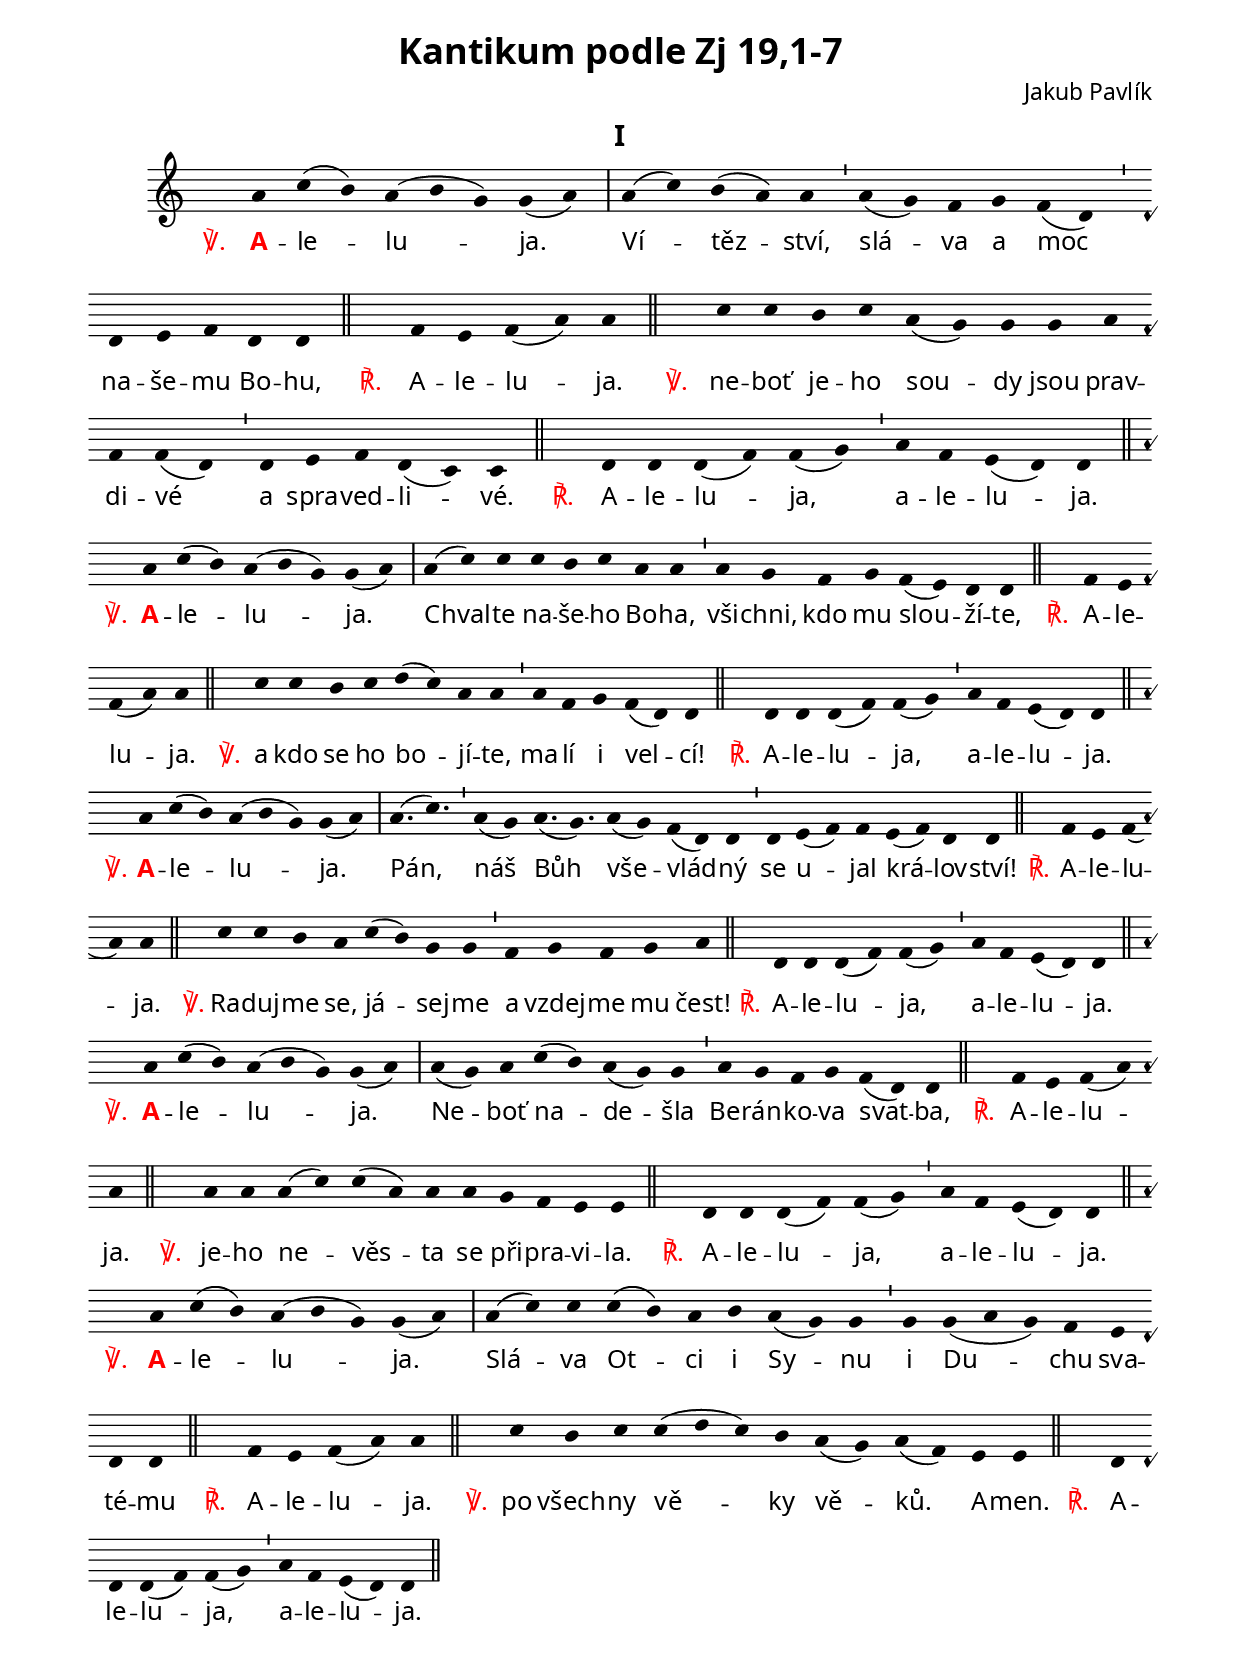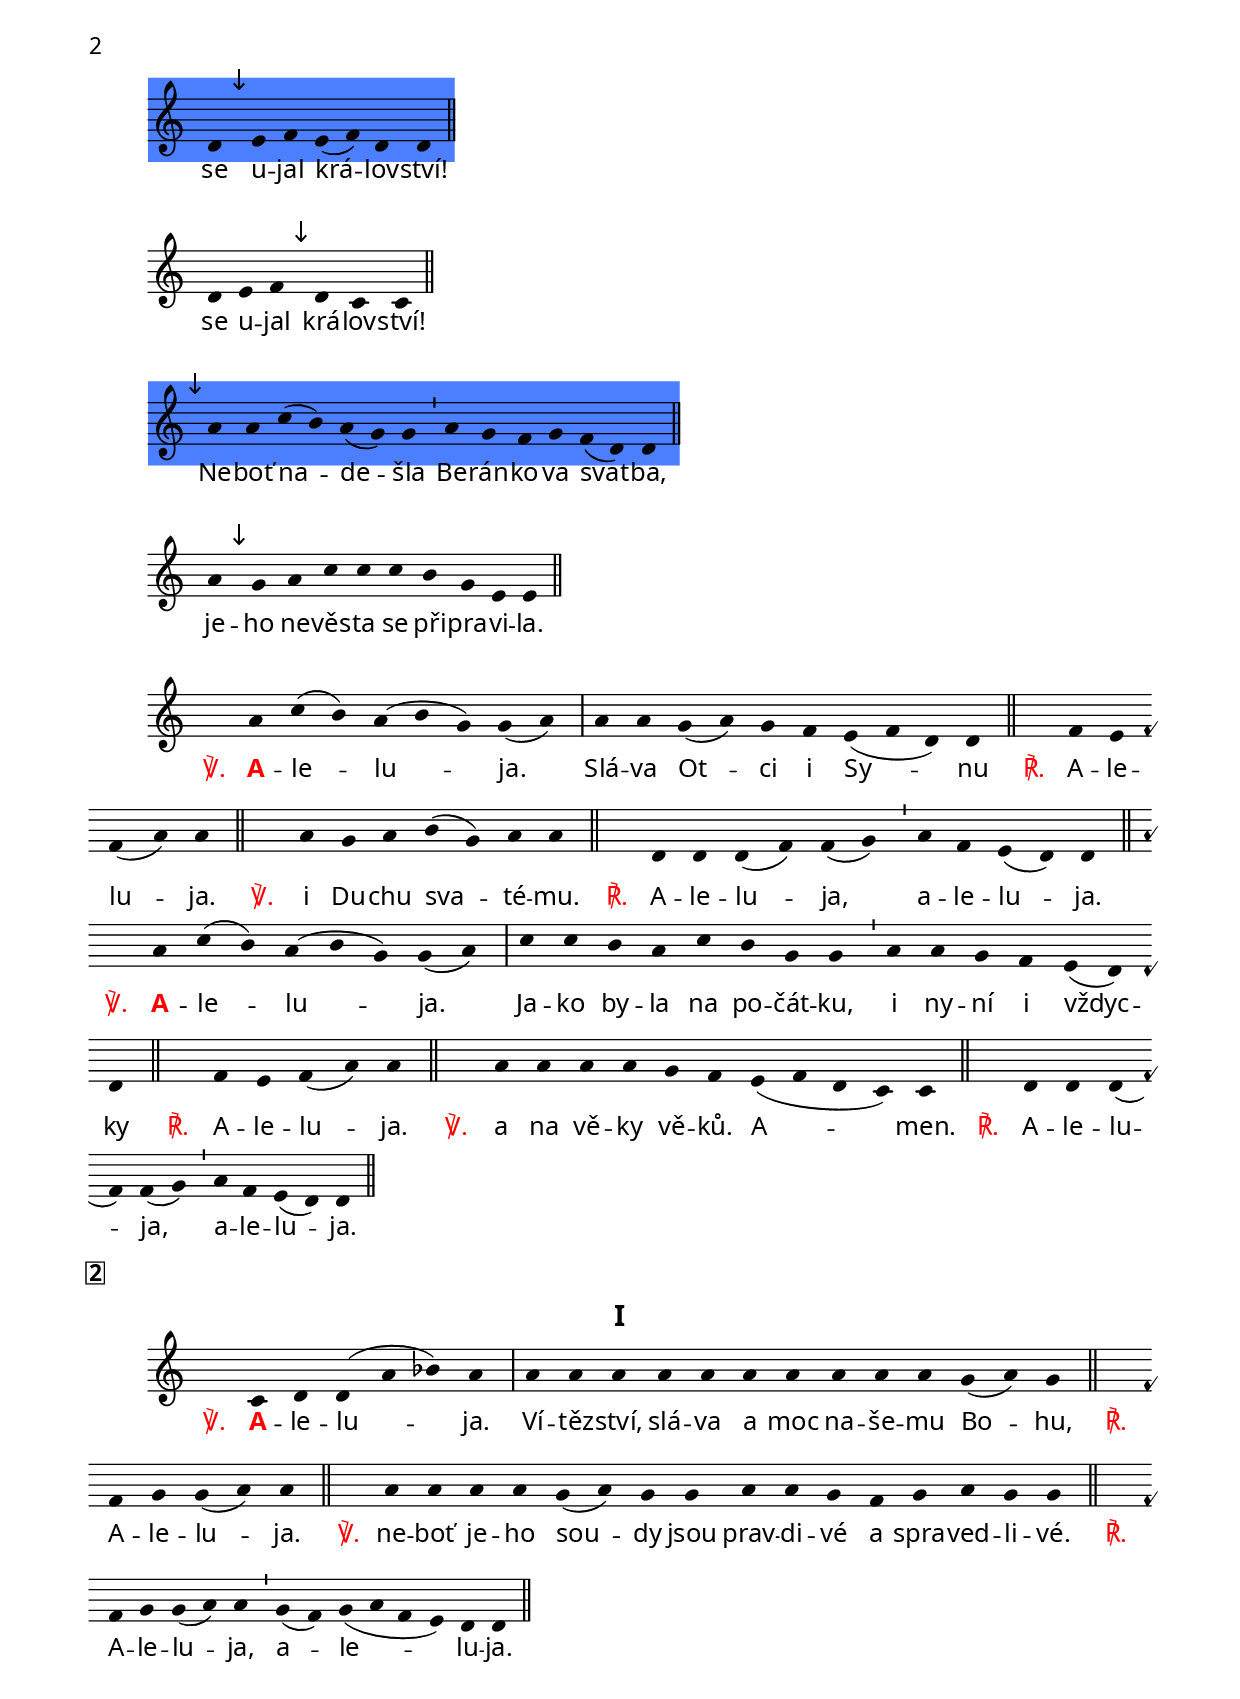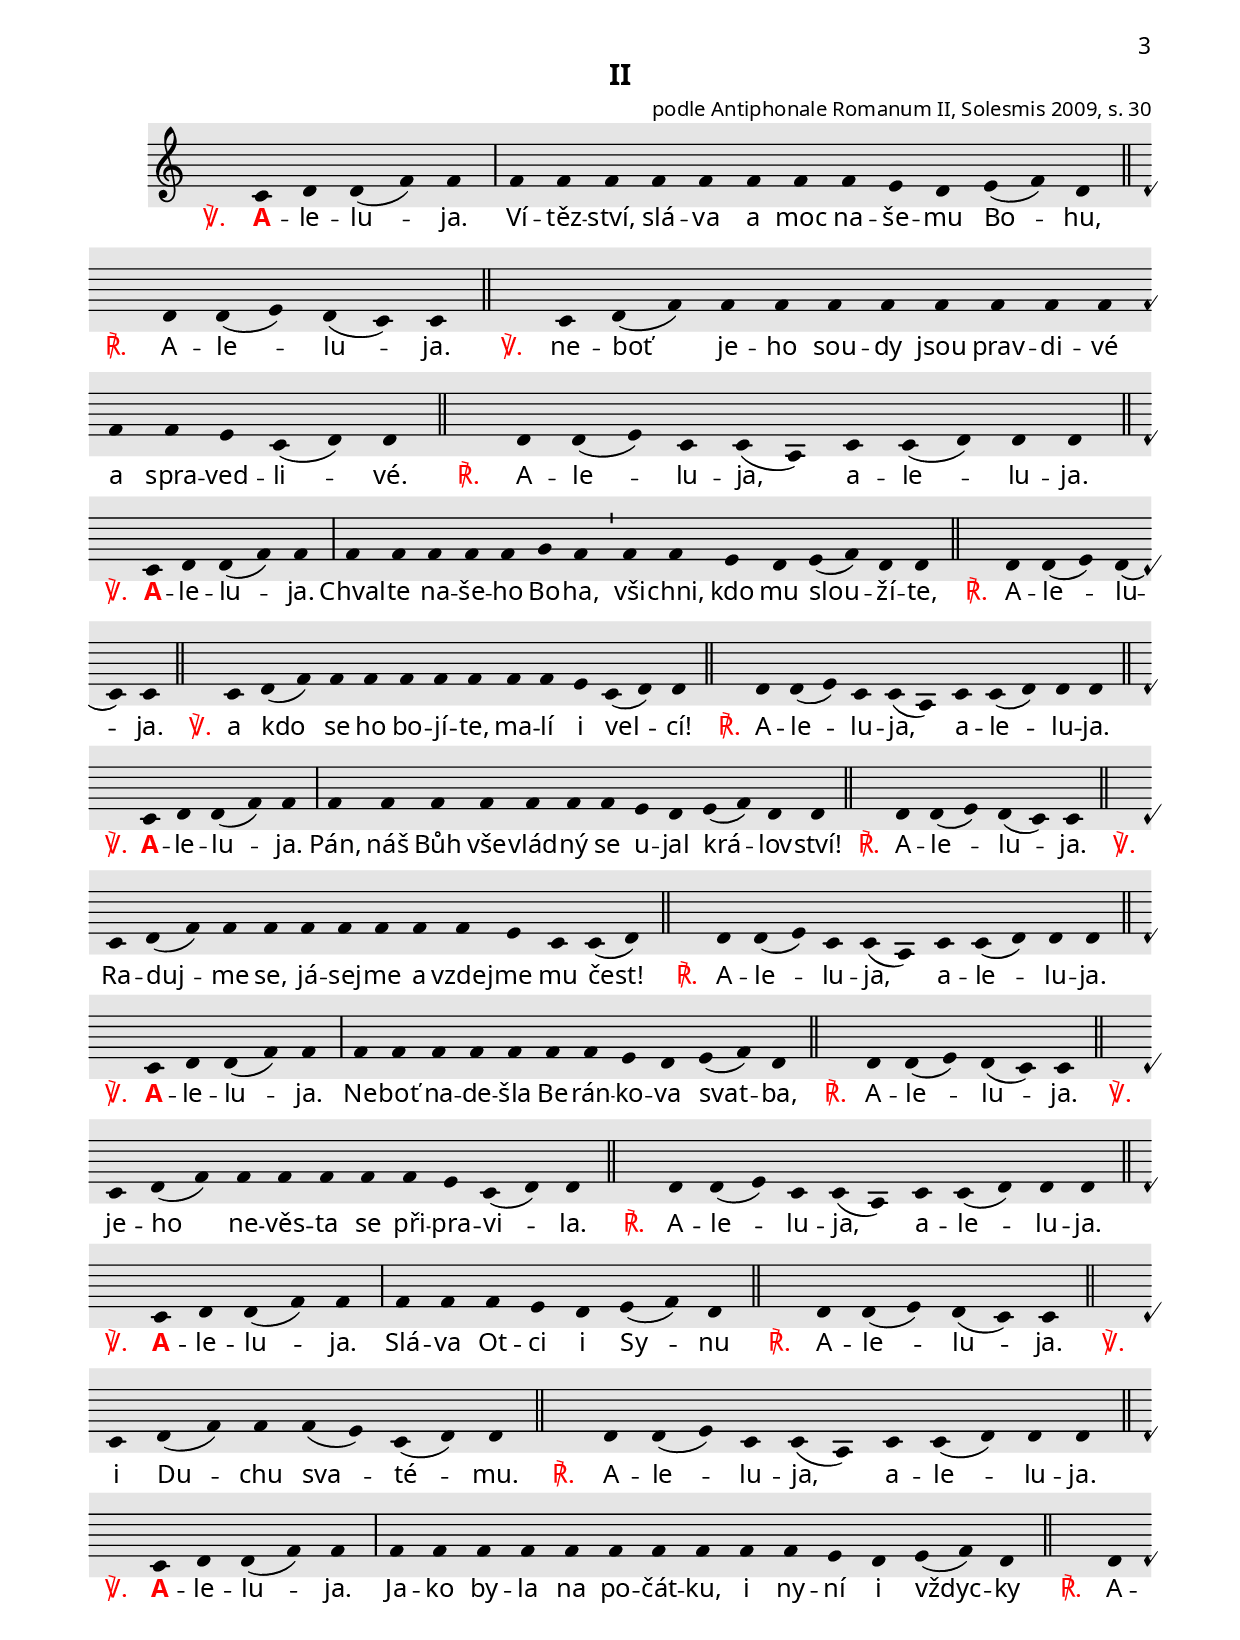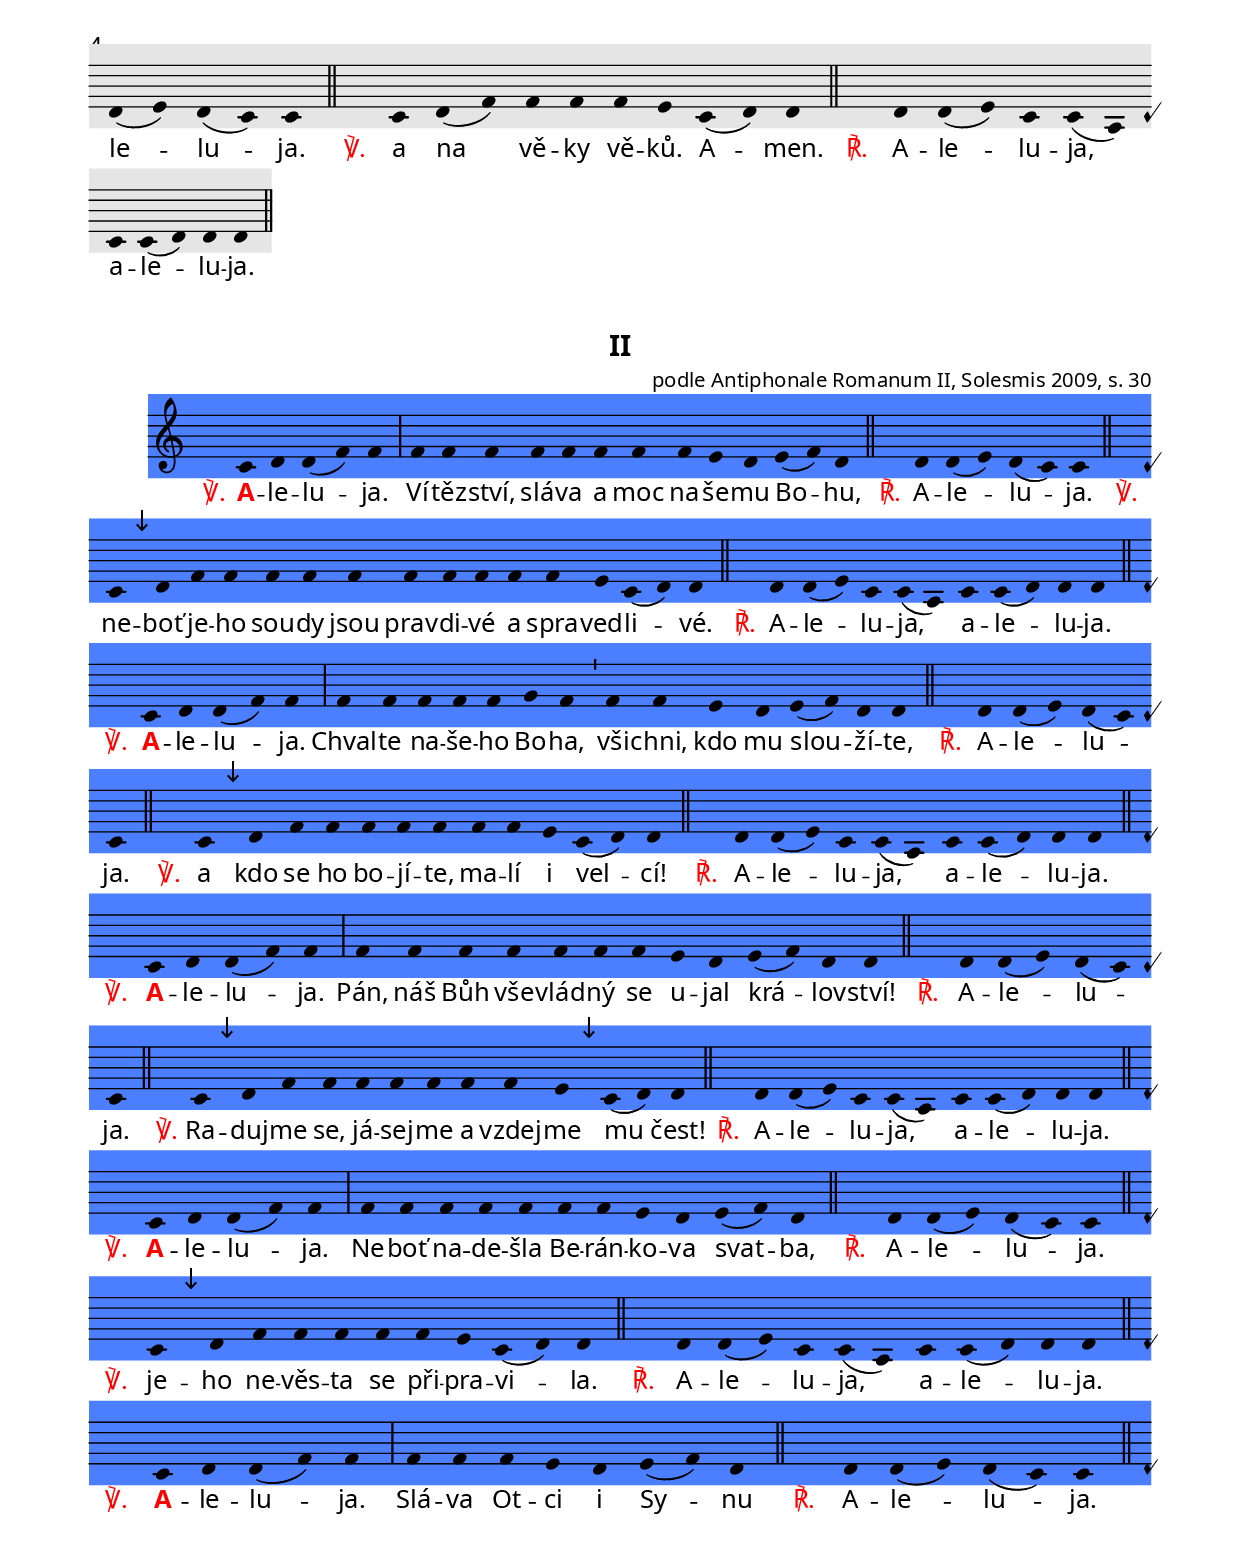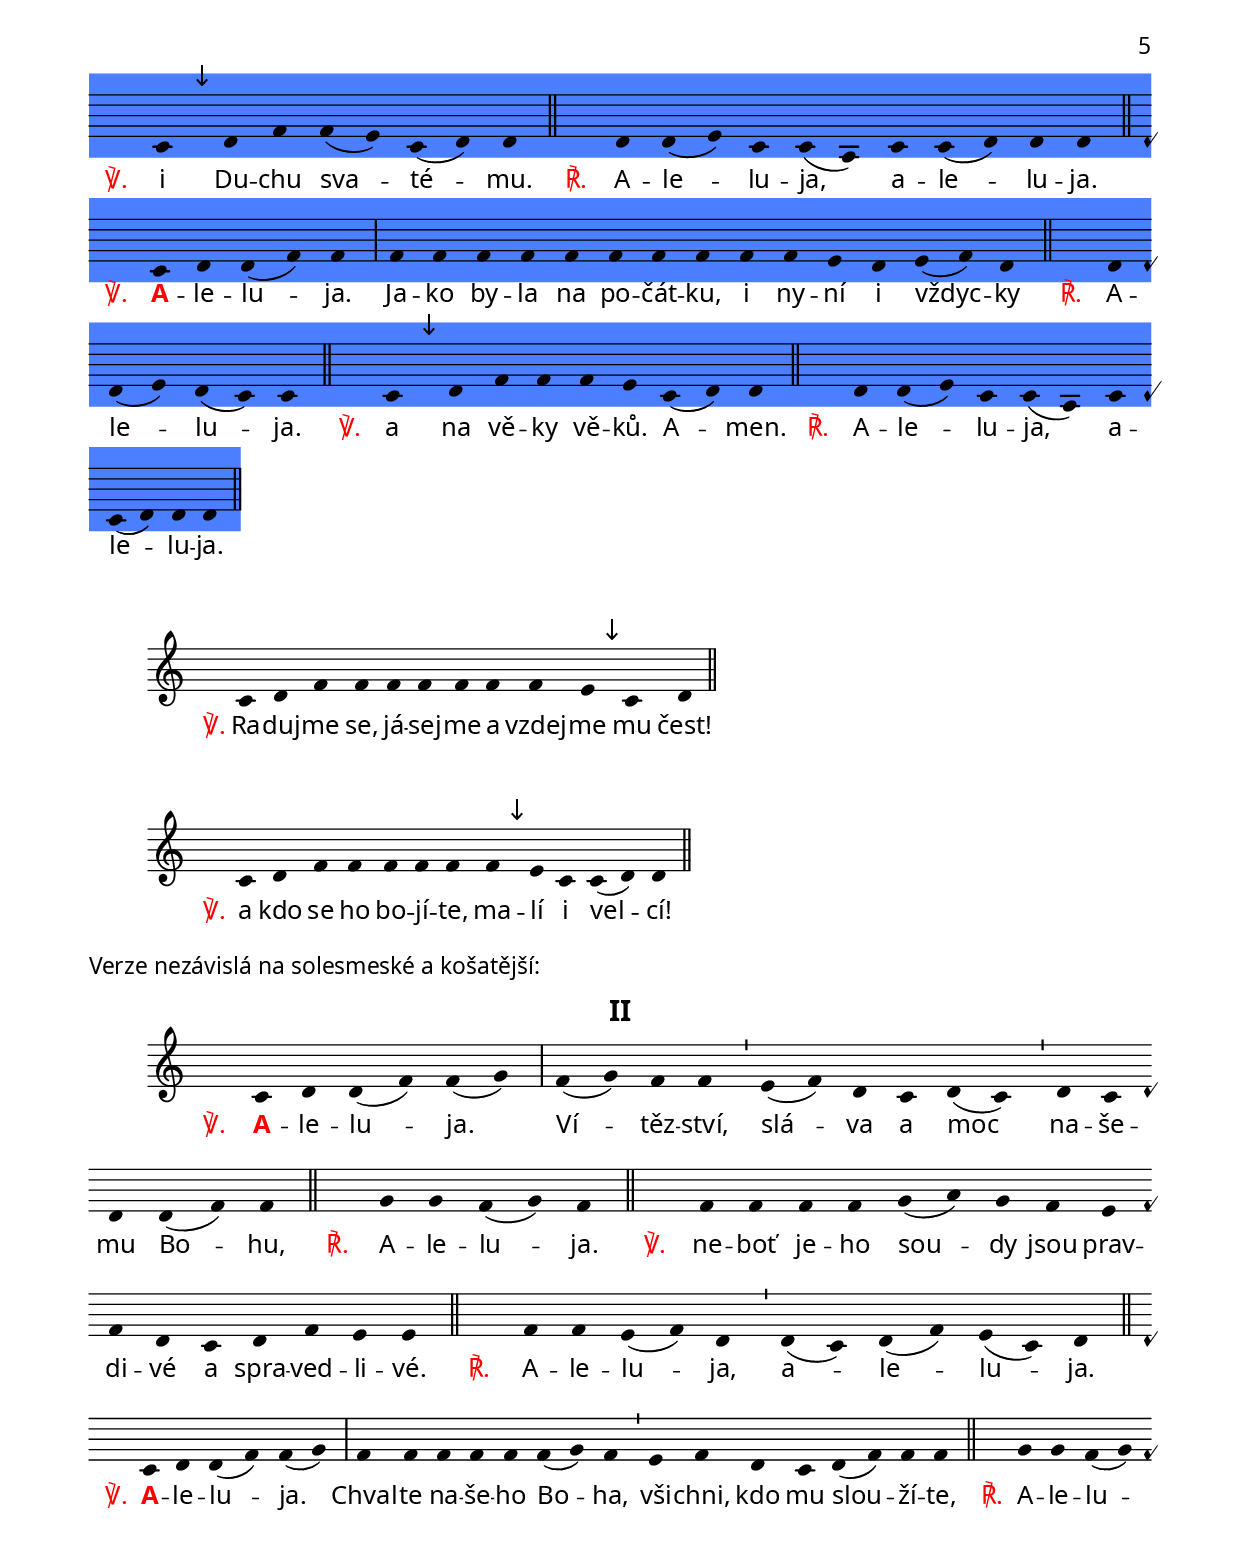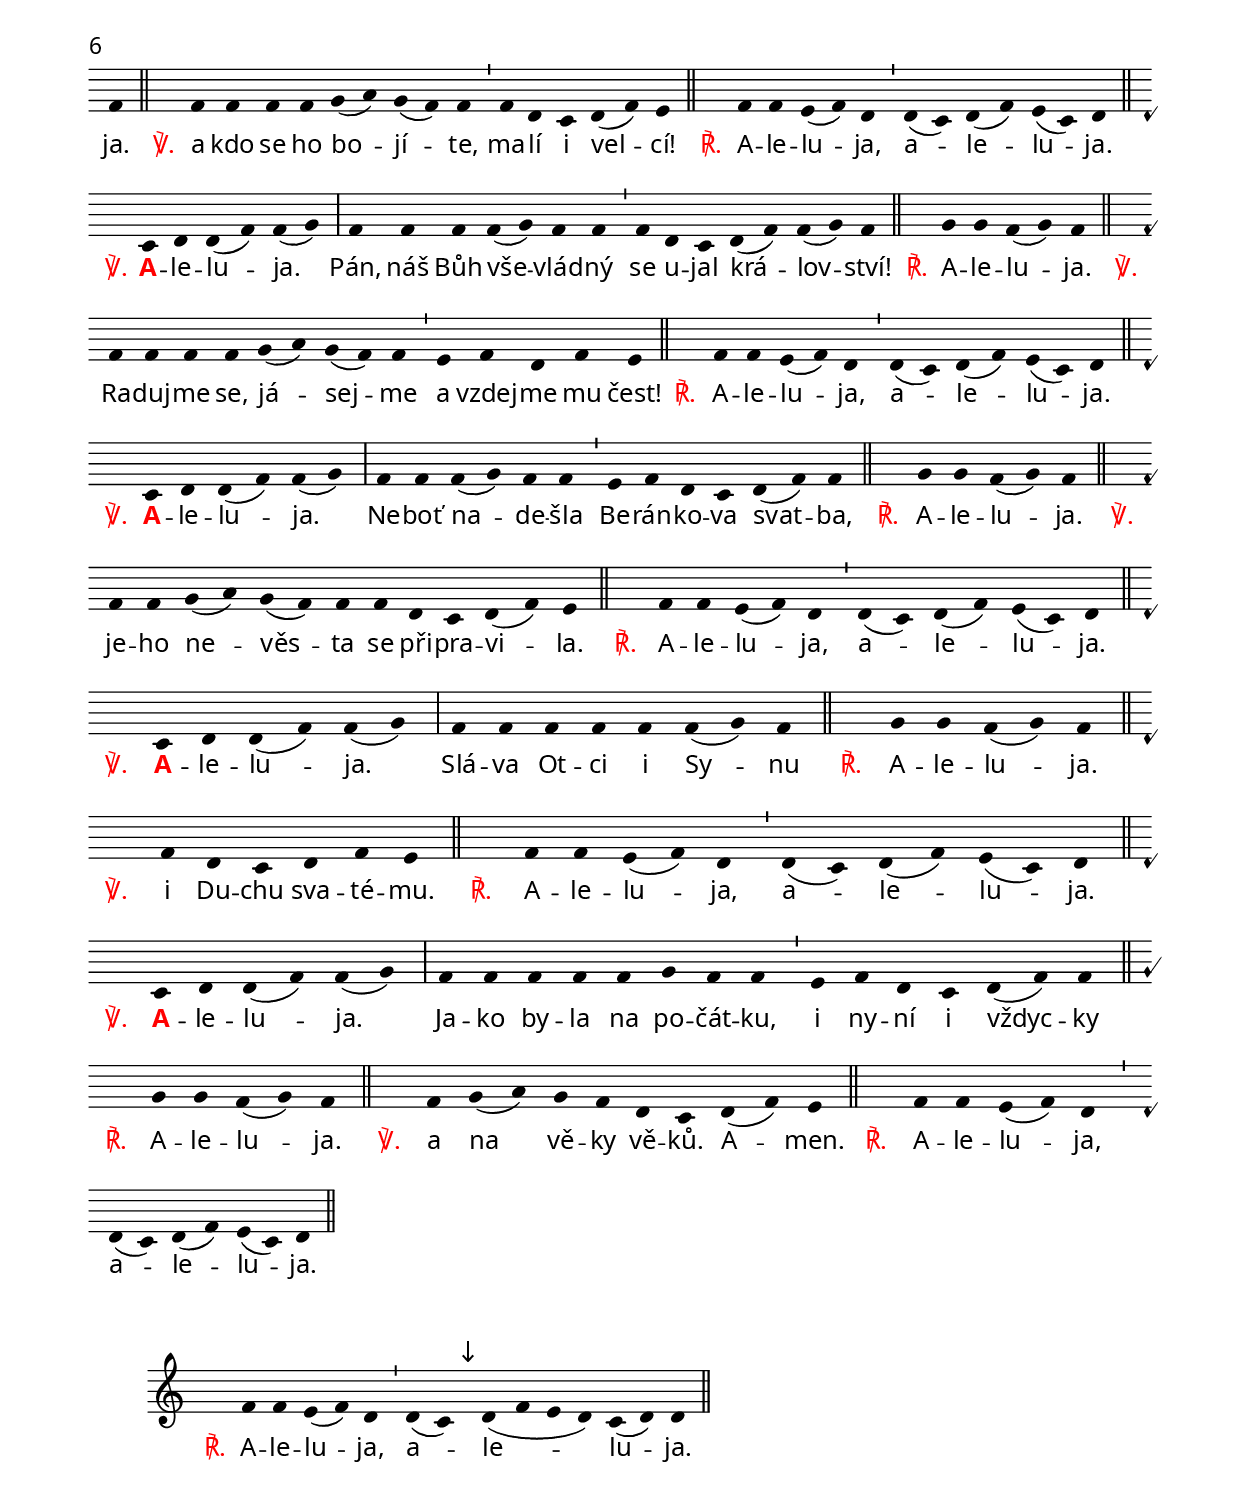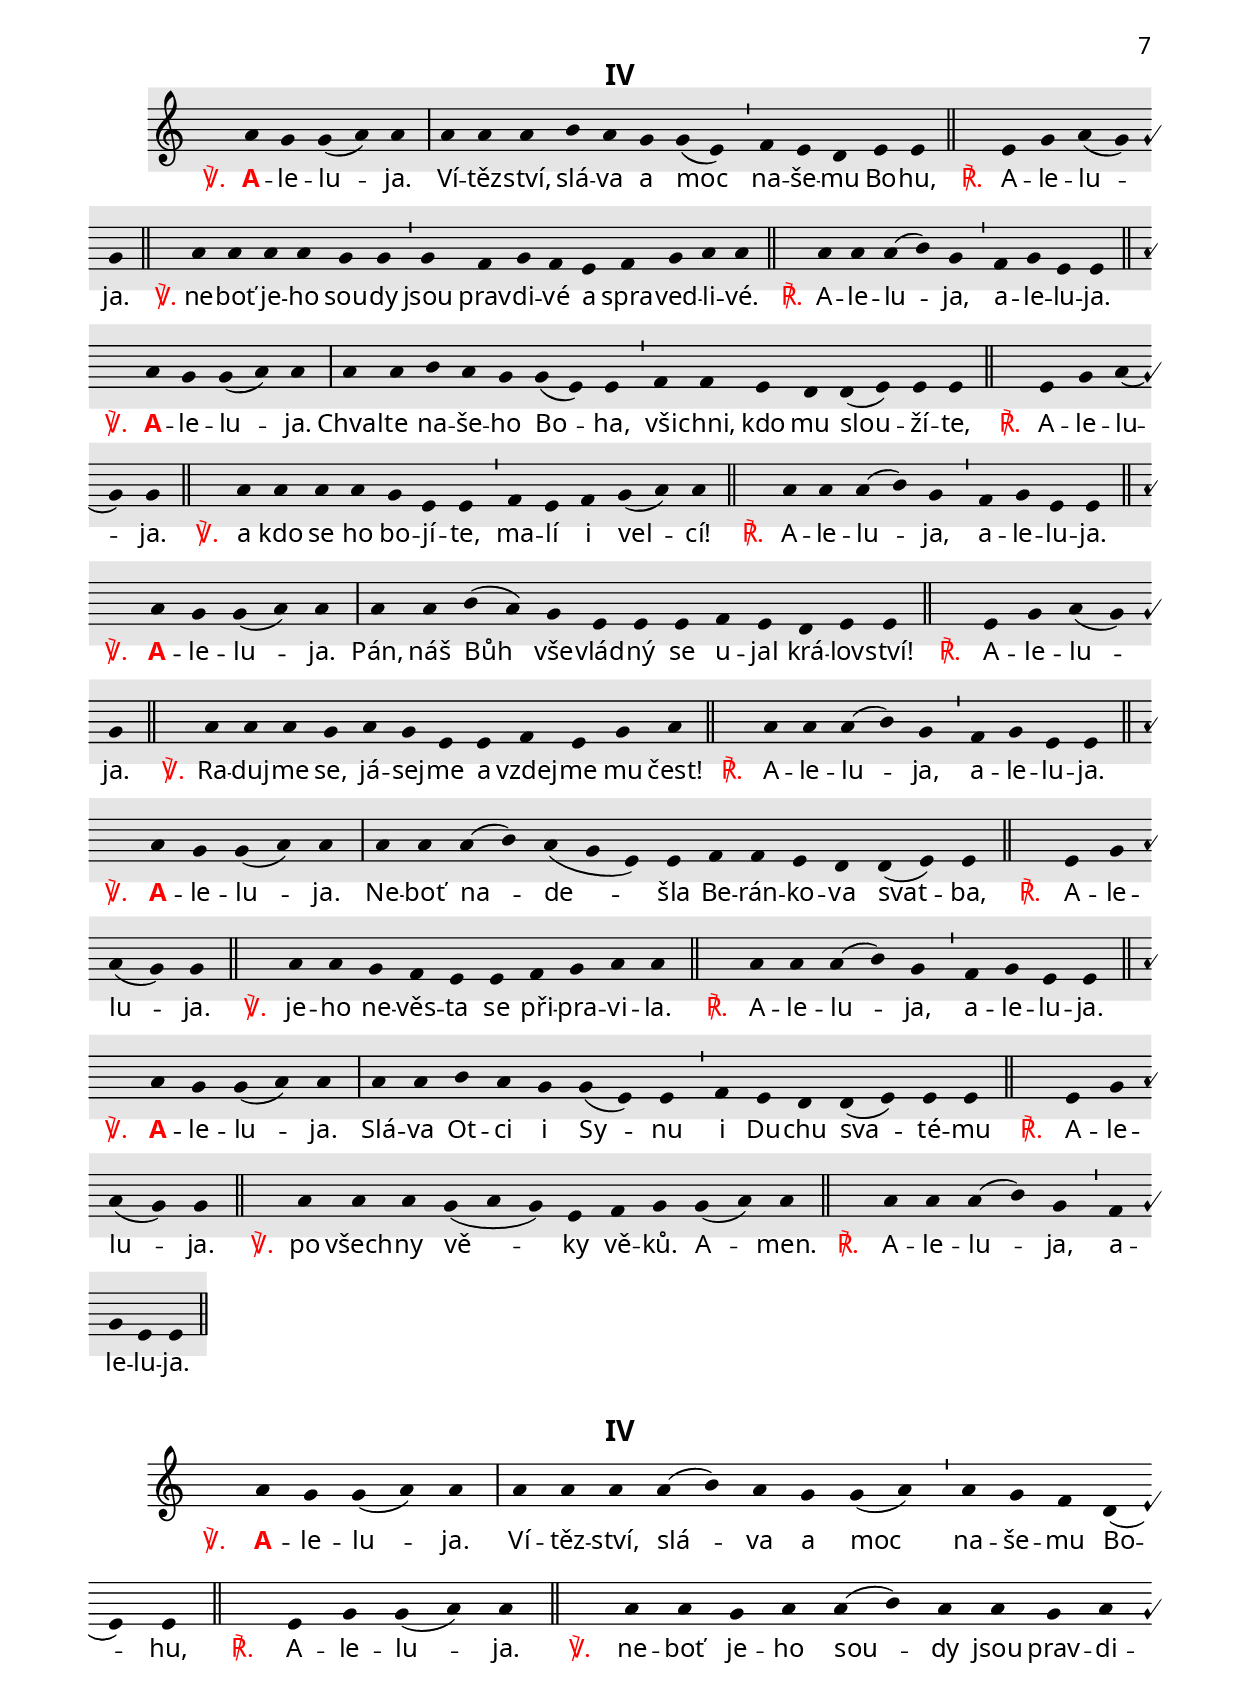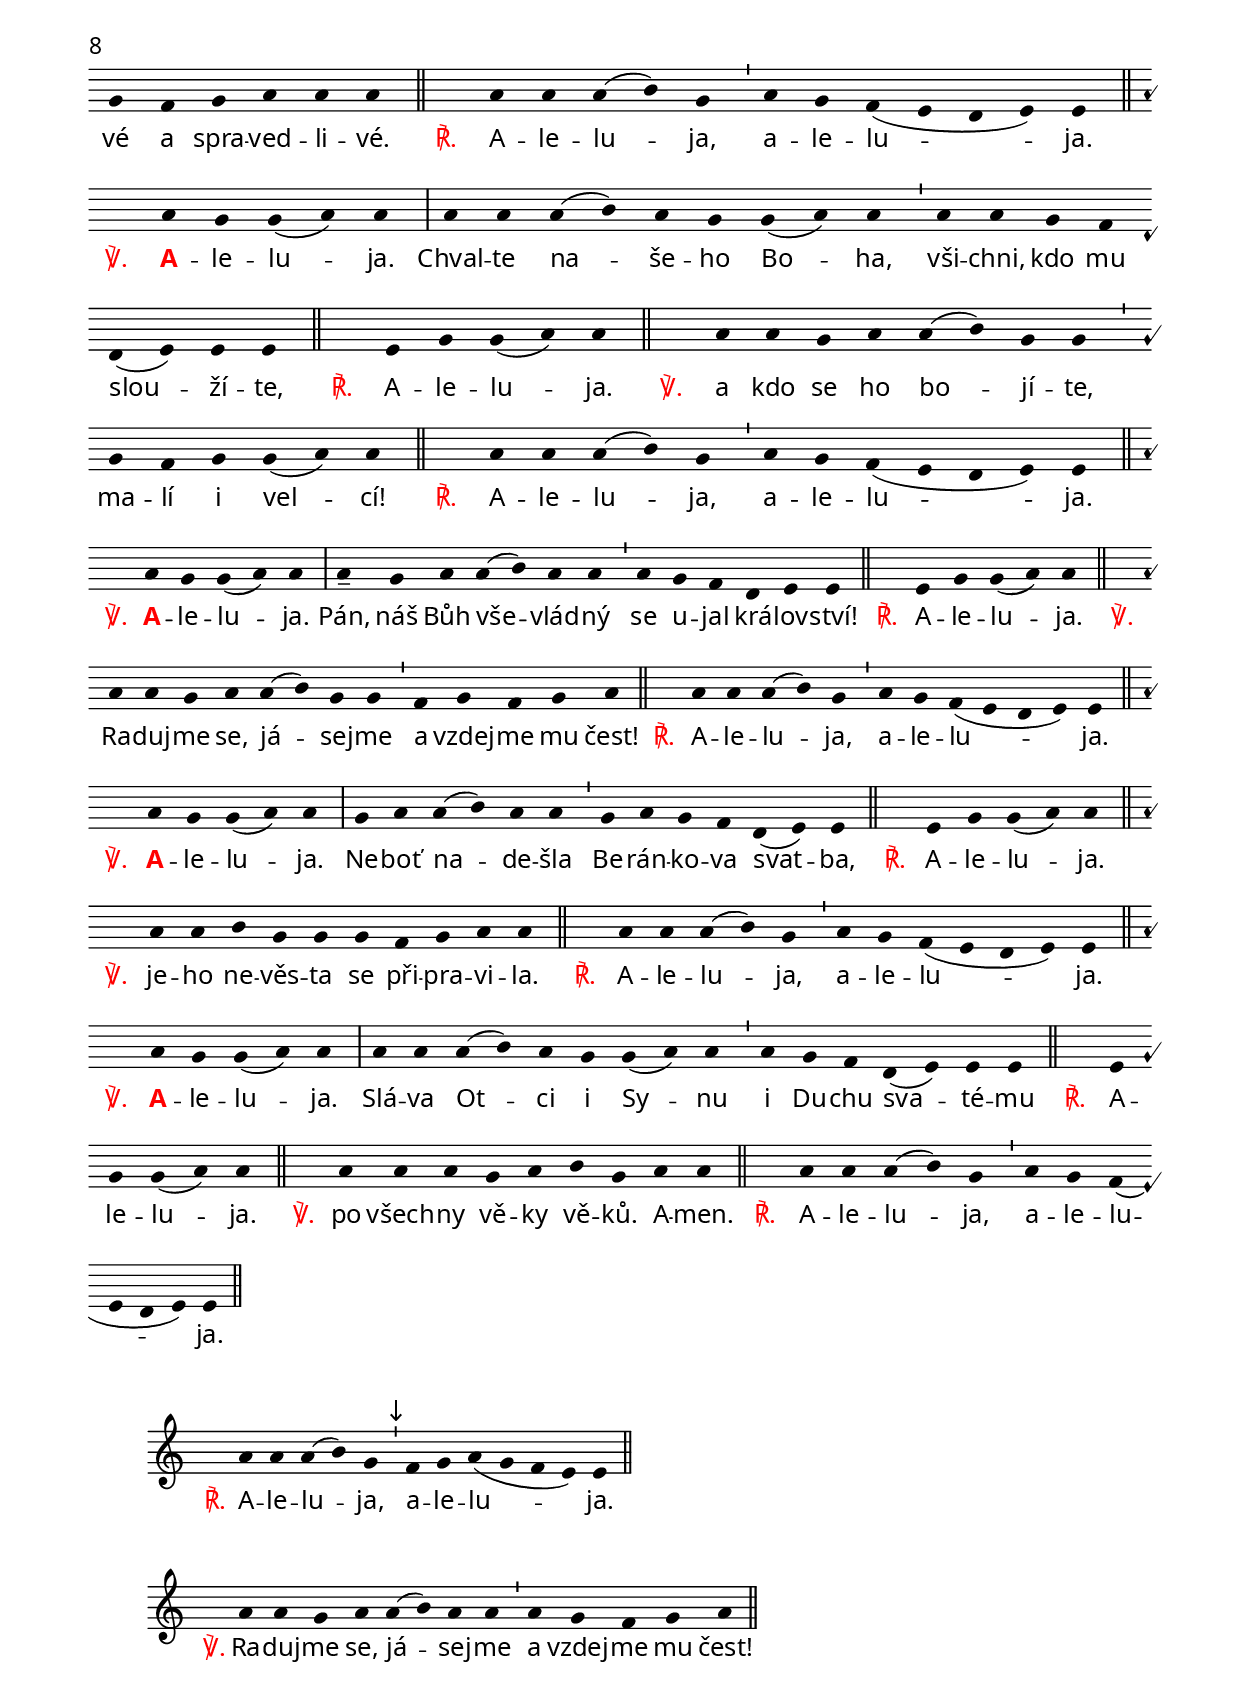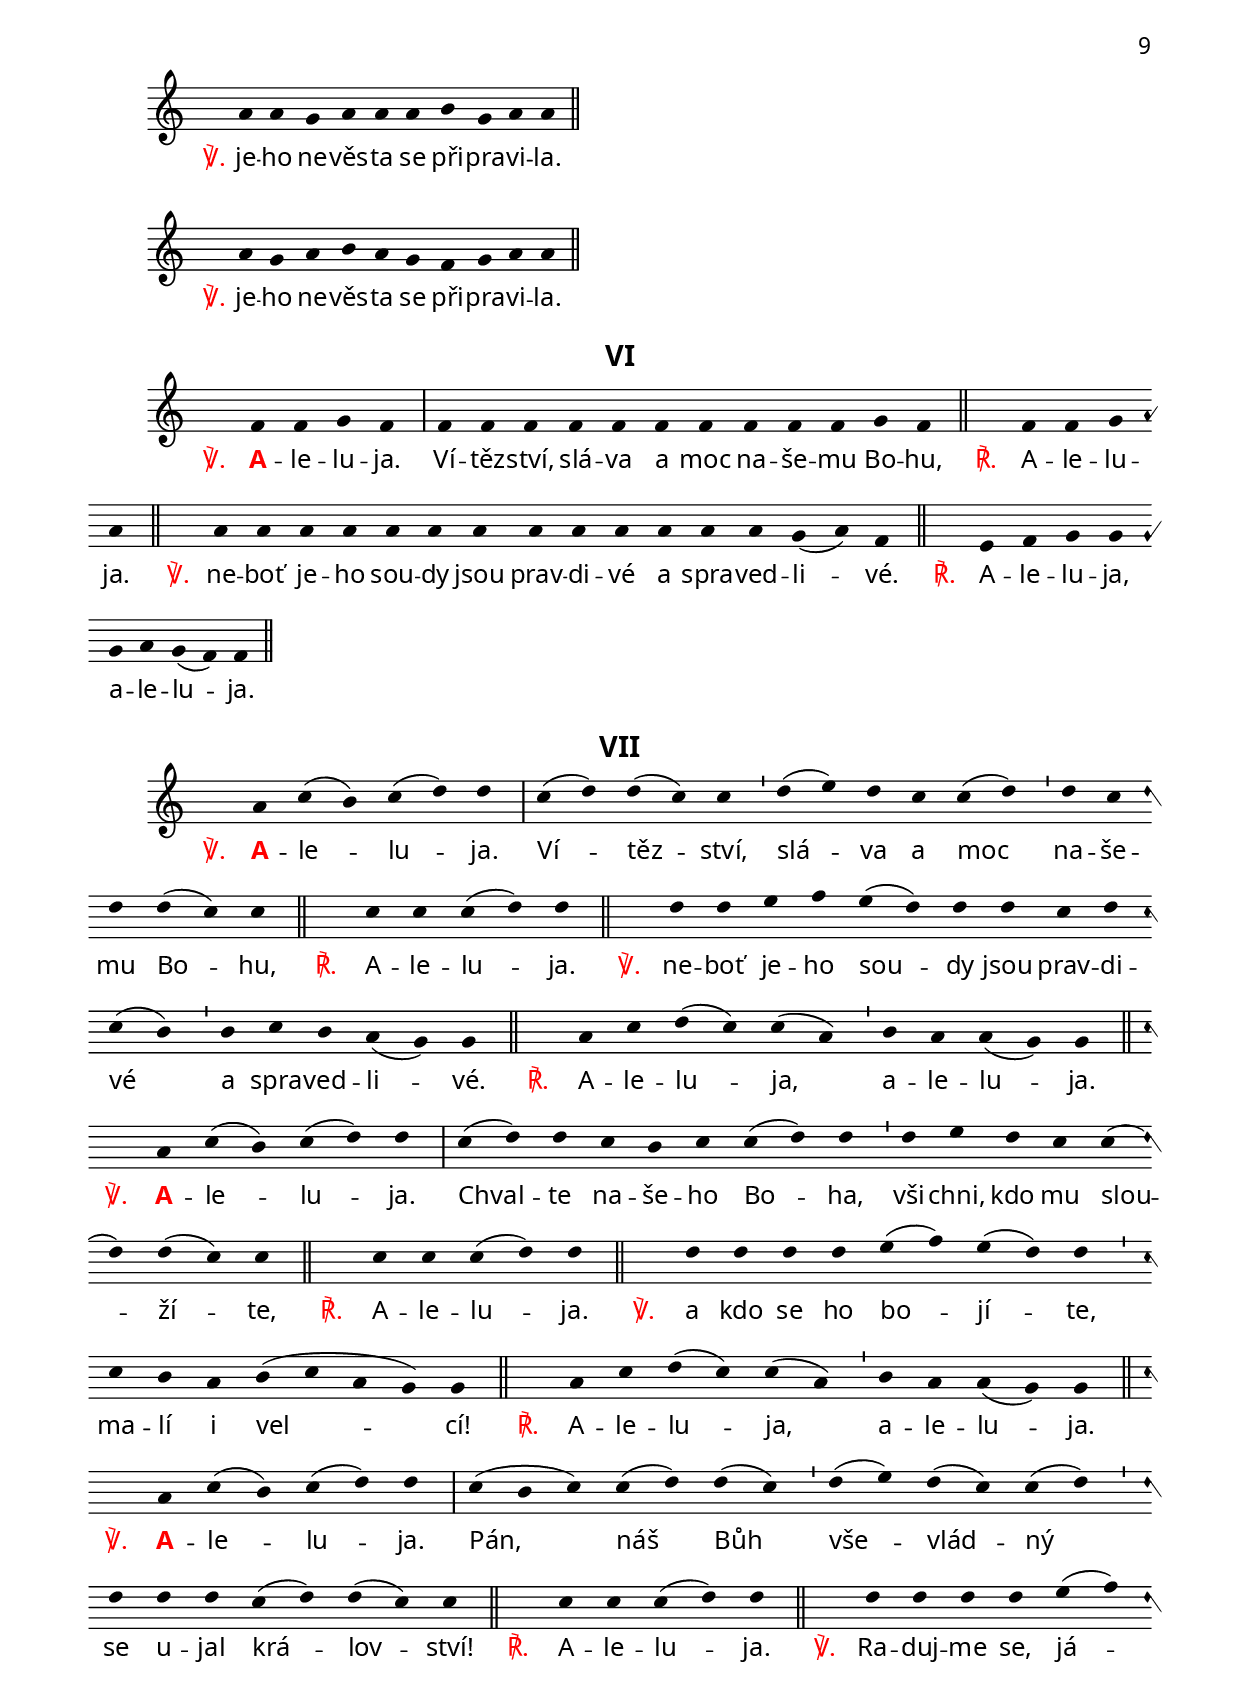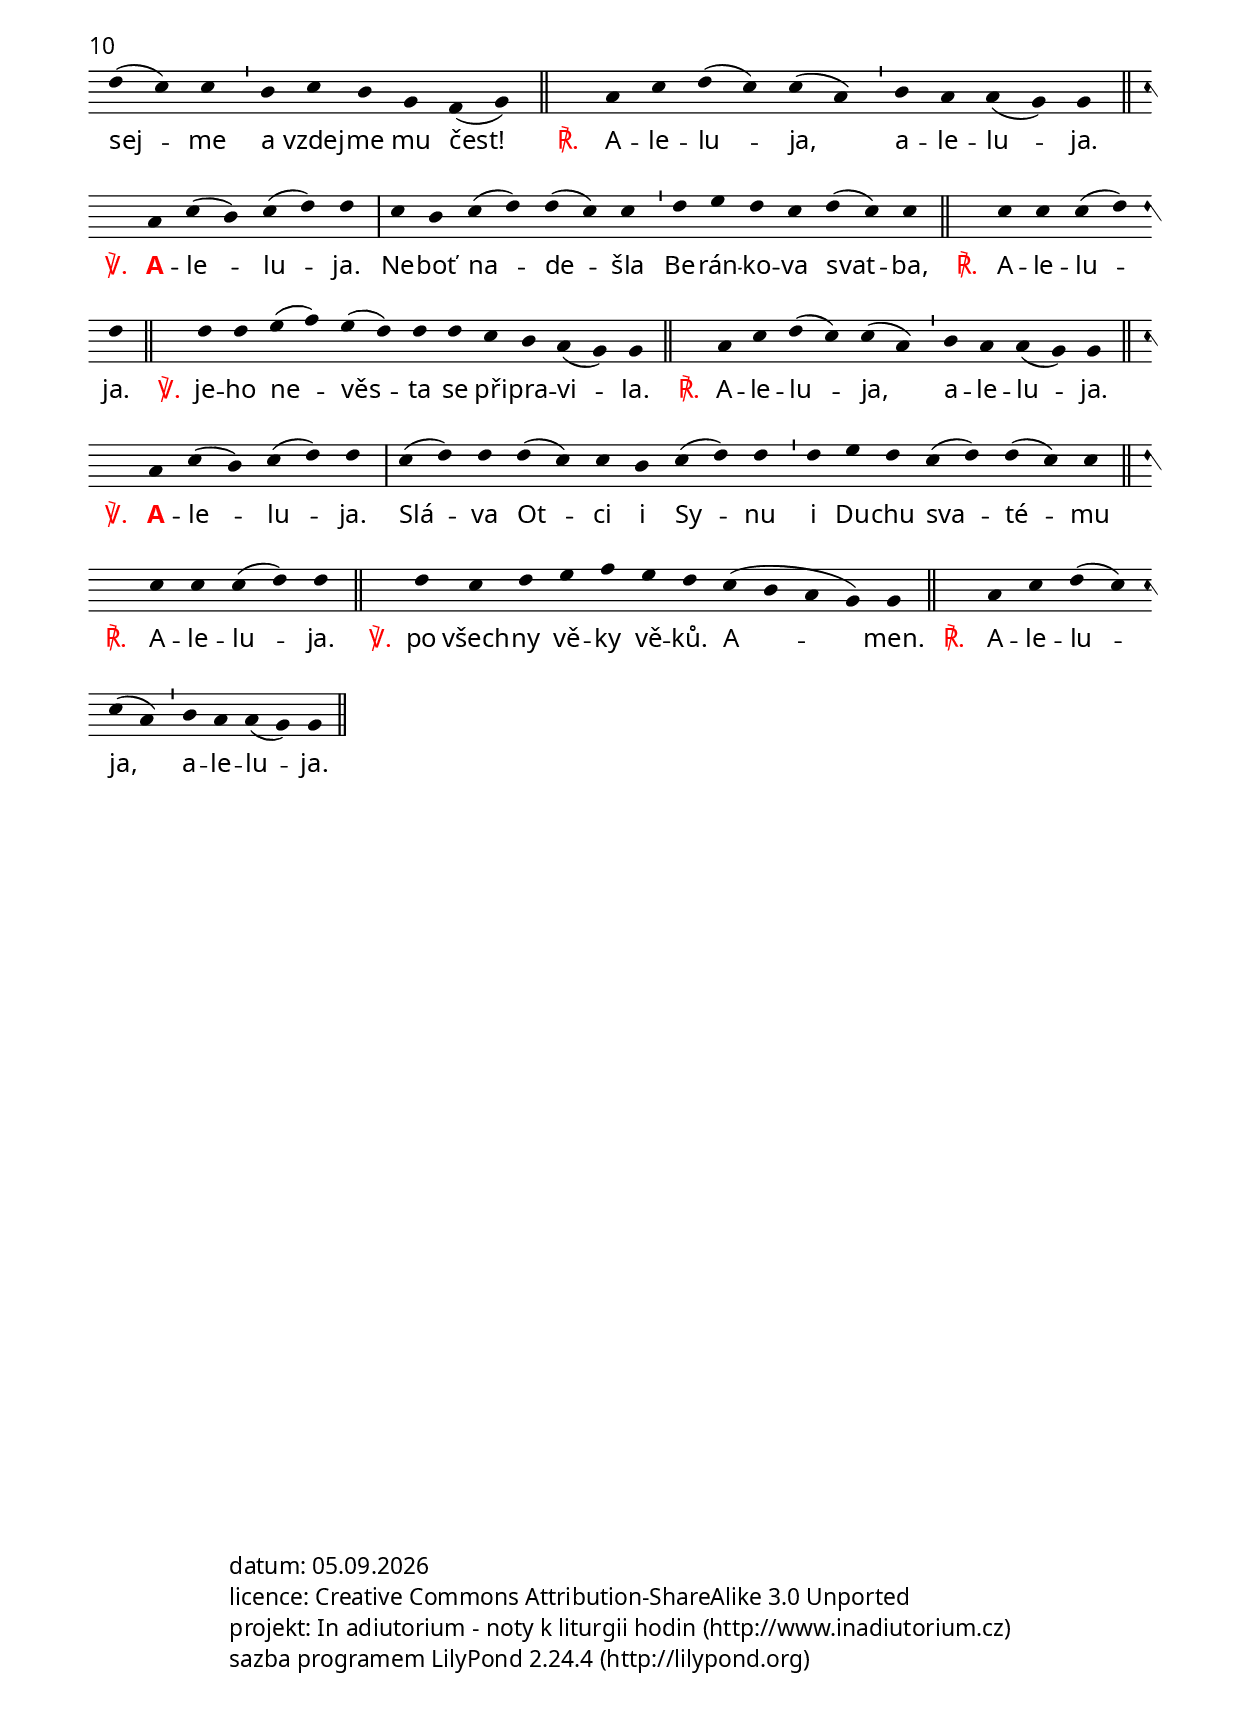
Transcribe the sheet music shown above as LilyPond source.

\version "2.24.0"

\header {
  title = "Kantikum podle Zj 19,1-7"
  composer = "Jakub Pavlík"
}

\include "spolecne.ly"

\paper {
  scoreTitleMarkup = \markup\column{
    \huge\bold\fill-line {
      " "
      \concat{
        \fromproperty #'header:modus
      }
      " "
    }

    \fill-line{
      \if \is-development-build \placet
      ""
      \small { \fromproperty #'header:fons_externus }
    }
  }
}

% melodie aleluja
mal = { \bar "||" \neviditelna f f f d c \bar "||" \break }
malal = { \bar "||" \neviditelna a a a( g) g f \breathe d f( g) g f \bar "||" \break }
% text aleluja
ial = \lyricmode { \markup\bold\large\with-color #red {A} -- le -- lu -- ja. }
al = \lyricmode { \Response A -- le -- lu -- ja. }
alal = \lyricmode { \Response A -- le -- lu -- ja, a -- le -- lu -- ja. }

kantikumZjXIXverse = \lyricmode {
  \Verse \ial
  Ví -- těz -- ství, slá -- va a moc na -- še -- mu Bo -- hu,
  \al
  \Verse ne -- boť je -- ho sou -- dy jsou prav -- di -- vé a spra -- ved -- li -- vé.
  \alal

  \Verse \ial
  Chval -- te na -- še -- ho Bo -- ha, vši -- chni, kdo mu slou -- ží -- te,
  \al
  \Verse a kdo se ho bo -- jí -- te, ma -- lí i vel -- cí!
  \alal

  \Verse \ial
  Pán, náš Bůh vše -- vlád -- ný se u -- jal krá -- lov -- ství!
  \al
  \Verse Ra -- duj -- me se, já -- sej -- me a vzdej -- me mu čest!
  \alal

  \Verse \ial
  Ne -- boť na -- de -- šla Be -- rán -- ko -- va svat -- ba,
  \al
  \Verse je -- ho ne -- věs -- ta se při -- pra -- vi -- la.
  \alal
}
kantikumZjXIXdoxologiekratka = \lyricmode {
  \Verse \ial
  Slá -- va Ot -- ci i Sy -- nu i Du -- chu sva -- té -- mu
  \al
  \Verse po všech -- ny vě -- ky vě -- ků. A -- men.
  \alal
}
kantikumZjXIXdoxologie = \lyricmode {
  \Verse \ial
  Slá -- va Ot -- ci i Sy -- nu
  \al
  \Verse i Du -- chu sva -- té -- mu.
  \alal

  \Verse \ial
  Ja -- ko by -- la na po -- čát -- ku, i ny -- ní i vždyc -- ky
  \al
  \Verse a na vě -- ky vě -- ků. A -- men.
  \alal
}
kantikumZjXIXtext = \lyricmode {
  \kantikumZjXIXverse
  \kantikumZjXIXdoxologiekratka
}
kantikumZjXIXtextII = \lyricmode {
  \kantikumZjXIXverse
  \kantikumZjXIXdoxologie
}

modIial = \relative c'' { \neviditelna a a4 c( b) a( b g) g( a) \barMax }
modIal = \relative c' { \neviditelna f f4 e f( a) a \barFinalis }
modIalal = \relative c' { \neviditelna d d4 d d( f) f( g) \barMin a f e( d) d \barFinalis \break }

\score {
  \relative c'' {
    \choralniRezim

    % Vitezstvi
    \modIial
    a4( c) b( a) a \barMin a( g) f g f( d) \barMin d e f d d \barFinalis
    \modIal
    \neviditelna a
    c'4 c b c a( g) g g a f f( d) \barMin d e f d( c) c \barFinalis
    \modIalal

    % Chvalte naseho Boha
    \modIial
    a'4( c) c c b c a a \barMin a g f g f( e) d d \barFinalis
    \modIal
    \neviditelna a
    c'4 c b c d( c) a a \barMin a f g f( d) d \barFinalis
    \modIalal

    % Pan, nas Buh
    \modIial
    a'4.( c) \barMin a4( g) a4.( g) a4( g) f( d) d \barMin d e( f) f e( f) d d \barFinalis
    \modIal
    \neviditelna a
    c'4 c b a c( b) g g \barMin f g f g a \barFinalis
    \modIalal

    % Nebot nadesla
    \modIial
    a4( g) a c( b) a( g) g \barMin a g f g f( d) d \barFinalis
    \modIal
    \neviditelna a
    a'4 a a( c) c( a) a a g f e e \barFinalis
    \modIalal

    % Slava
    \modIial
    a4( c) c c( b) a b a( g) g \barMin g g( a g) f e d d \barFinalis
    \modIal
    \neviditelna a
    c'4 b c c( d c) b a( g) a( f) e e \barFinalis
    \modIalal
  }
  \addlyrics {
    \kantikumZjXIXtext
  }
  \header {
    modus = "I"
    id = "i"
    placet = "má několik drsnějších míst:
    _se ujal království_,
    _Neboť nadešla_,
    doxologie;
    plnou doxologii"
  }
}

\score {
  \relative c' {
    \zvyraznovacModry
    \choralniRezim
    d \mark\sipka e f e( f) d d \barFinalis
  }
  \addlyrics {
    se u -- jal krá -- lov -- ství!
  }
  \header {
    quid = ""
    modus = ""
    differentia = ""
    psalmus = ""
    id = ""
    piece = \markup\sestavTitulek
  }
}

\score {
  \relative c' {
    \choralniRezim
    d e f \mark\sipka d c c \barFinalis
  }
  \addlyrics {
    se u -- jal krá -- lov -- ství!
  }
  \header {
    quid = ""
    modus = ""
    differentia = ""
    psalmus = ""
    id = ""
    piece = \markup\sestavTitulek
  }
}

\score {
  \relative c'' {
    \zvyraznovacModry
    \choralniRezim
    \mark\sipka a4 a c( b) a( g) g \barMin a g f g f( d) d \barFinalis
  }
  \addlyrics {
    Ne -- boť na -- de -- šla Be -- rán -- ko -- va svat -- ba,
  }
  \header {
    quid = ""
    modus = ""
    differentia = ""
    psalmus = ""
    id = ""
    piece = \markup\sestavTitulek
  }
}

\score {
  \relative c' {
    \choralniRezim
    a'4 \mark\sipka g a c c c b g e e \barFinalis
  }
  \addlyrics {
    je -- ho ne -- věs -- ta se při -- pra -- vi -- la.
  }
  \header {
    quid = ""
    modus = ""
    differentia = ""
    psalmus = ""
    id = ""
    piece = \markup\sestavTitulek
  }
}

\score {
  \relative c'' {
    \choralniRezim
    \modIial
    a4 a g( a) g f e( f d) d \barFinalis
    \modIal
    \neviditelna a
    a' g a b( g) a a \barFinalis
    \modIalal

    \modIial
    c4 c b a c b g g \barMin a a g f e( d) d \barFinalis
    \modIal
    \neviditelna a
    a' a a a g f e( f d c) c \barFinalis
    \modIalal
  }
  \addlyrics {
    \kantikumZjXIXdoxologie
  }
  \header {
    quid = ""
    modus = ""
    differentia = ""
    psalmus = ""
    id = ""
    piece = \markup\sestavTitulek
  }
}

\markup\nadpisSkupiny 2
modIial = \relative c' { \neviditelna d c4 d d( a' bes) a \barMax }
modIal = \relative c' { \neviditelna f f4 g g( a) a \barFinalis }
modIalal = \relative c' { \neviditelna f f4 g g( a) a \barMin g( f) g( a f e) d d \barFinalis \break }

\score {
  \relative c'' {
    \choralniRezim

    % Vitezstvi
    \modIial
    a4 a a a a a a a a a g( a) g \barFinalis
    \modIal
    \neviditelna a
    a4 a a a g( a) g g a a g f g a g g \barFinalis
    \modIalal
  }
  \addlyrics {
    \kantikumZjXIXtext
  }
  \header {
    modus = "I"
    id = "i"
  }
}

\pageBreak

modIIial = \relative c' { \neviditelna d c4 d d( f) f \barMax }
modIIal = \relative c' { \neviditelna d d d( e) d( c) c \barFinalis }
modIIalal = \relative c' { \neviditelna d d d( e) c c( a) c c( d) d d \barFinalis \break }

\score {
  \relative c' {
    \zvyraznovacSedy
    \choralniRezim

    % Vitezstvi
    \modIIial
    f4 f f f f f f f e d e( f) d \barFinalis
    \modIIal
    \neviditelna d
    c4 d( f) f f f f f f f f f f e c( d) d \barFinalis
    \modIIalal

    % Chvalte naseho Boha
    \modIIial
    f4 f f f f g f \barMin f f e d e( f) d d \barFinalis
    \modIIal
    \neviditelna d
    c4 d( f) f f f f f f f e c( d) d \barFinalis
    \modIIalal

    % Pan, nas Buh
    \modIIial
    f4 f f f f f f e d e( f) d d \barFinalis
    \modIIal
    \neviditelna d
    c4 d( f) f f f f f f f e c c( d) \barFinalis
    \modIIalal

    % Nebot nadesla
    \modIIial
    f4 f f f f f f e d e( f) d \barFinalis
    \modIIal
    \neviditelna d
    c4 d( f) f f f f f e c( d) d \barFinalis
    \modIIalal

    % Slava
    \modIIial
    f4 f f e d e( f) d \barFinalis
    \modIIal
    \neviditelna d
    % podle logiky toho napevu ze Solesmes by "svatemu" nebylo "cd d d", ale "c cd d"
    % ale v ramci projektu In adiutorium tenhle styl terminace modu II neni obvykly
    % a tady mi to k ceskemu textu nesedi
    c4 d( f) f f( e) c( d) d \barFinalis
    \modIIalal

    % Jako byla
    \modIIial
    f4 f f f f f f f f f e d e( f) d \barFinalis
    \modIIal
    \neviditelna d
    c4 d( f) f f f e c( d) d \barFinalis
    \modIIalal
  }
  \addlyrics {
    \kantikumZjXIXtextII
  }
  \header {
    % AR2 nemá aleluja na začátku veršů, my sledujeme co možná doslovně text v breviáři;
    % také rozdělení delších veršů malým akcentem je moje úprava
    fons_externus = "podle Antiphonale Romanum II, Solesmis 2009, s. 30"
    modus = "II"
    id = "ii"
  }
}

\score {
  \relative c' {
    \zvyraznovacModry
    \choralniRezim

    % Vitezstvi
    \modIIial
    f4 f f f f f f f e d e( f) d \barFinalis
    \modIIal
    \neviditelna d
    c4 \mark\sipka d f f f f f f f f f f e c( d) d \barFinalis
    \modIIalal

    % Chvalte naseho Boha
    \modIIial
    f4 f f f f g f \barMin f f e d e( f) d d \barFinalis
    \modIIal
    \neviditelna d
    c4 \mark\sipka d f f f f f f f e c( d) d \barFinalis
    \modIIalal

    % Pan, nas Buh
    \modIIial
    f4 f f f f f f e d e( f) d d \barFinalis
    \modIIal
    \neviditelna d
    c4 \mark\sipka d f f f f f f f e \mark\sipka c( d) d \barFinalis
    \modIIalal

    % Nebot nadesla
    \modIIial
    f4 f f f f f f e d e( f) d \barFinalis
    \modIIal
    \neviditelna d
    c4 \mark\sipka d f f f f f e c( d) d \barFinalis
    \modIIalal

    % Slava
    \modIIial
    f4 f f e d e( f) d \barFinalis
    \modIIal
    \neviditelna d
    % podle logiky toho napevu ze Solesmes by "svatemu" nebylo "cd d d", ale "c cd d"
    % ale v ramci projektu In adiutorium tenhle styl terminace modu II neni obvykly
    % a tady mi to k ceskemu textu nesedi
    c4 \mark\sipka d f f( e) c( d) d \barFinalis
    \modIIalal

    % Jako byla
    \modIIial
    f4 f f f f f f f f f e d e( f) d \barFinalis
    \modIIal
    \neviditelna d
    c4 \mark\sipka d f f f e c( d) d \barFinalis
    \modIIalal
  }
  \addlyrics {
    \kantikumZjXIXtextII
  }
  \header {
    % AR2 nemá aleluja na začátku veršů, my sledujeme co možná doslovně text v breviáři;
    % také rozdělení delších veršů malým akcentem je moje úprava
    fons_externus = "podle Antiphonale Romanum II, Solesmis 2009, s. 30"
    modus = "II"
    id = "ii"
  }
}

\score {
  \relative c' { \choralniRezim \neviditelna c c4 d f f f f f f f e \mark\sipka c d \barFinalis }
  \addlyrics { \Verse Ra -- duj -- me se, já -- sej -- me a vzdej -- me mu čest! }
}

\score {
  \relative c' { \choralniRezim \neviditelna c c4 d f f f f f f \mark\sipka e c c( d) d \barFinalis \barFinalis }
  \addlyrics { \Verse a kdo se ho bo -- jí -- te, ma -- lí i vel -- cí! }
}

modIIial = \relative c' { \neviditelna d c4 d d( f) f( g) \barMax }
modIIal = \relative c'' { \neviditelna g g g f( g) f \barFinalis }
modIIalal = \relative c' { \neviditelna d f f e( f) d \barMin d( c) d( f) e( c) d \barFinalis \break }

\markup\justify{
  Verze nezávislá na solesmeské a košatější:
}
\score {
  \relative c' {
    \choralniRezim

    % Vitezstvi
    \modIIial
    f4( g) f f \barMin e( f) d c d( c) \barMin d c d d( f) f \barFinalis
    \modIIal
    \neviditelna d
    f f f f g( a) g f e f d c d f e e \barFinalis
    \modIIalal

    % Chvalte naseho Boha
    \modIIial
    f4 f f f f f( g) f \barMin e f d c d( f) f f \barFinalis
    \modIIal
    \neviditelna d
    f f f f g( a) g( f) f \barMin f d c d( f) e \barFinalis
    \modIIalal

    % Pan, nas Buh
    \modIIial
    f4 f f f( g) f f \barMin f d c d( f) f( g) f \barFinalis
    \modIIal
    \neviditelna d
    f f f f g( a) g( f) f \barMin e f d f e \barFinalis
    \modIIalal

    % Nebot nadesla
    \modIIial
    f4 f f( g) f f \barMin e f d c d( f) f \barFinalis
    \modIIal
    \neviditelna d
    f f g( a) g( f) f f d c d( f) e \barFinalis
    \modIIalal

    % Slava
    \modIIial
    f4 f f f f f( g) f \barFinalis
    \modIIal
    \neviditelna d
    f d c d f e \barFinalis
    \modIIalal

    % Jako byla
    \modIIial
    f4 f f f f g f f \barMin e f d c d( f) f \barFinalis
    \modIIal
    \neviditelna d
    f g( a) g f d c d( f) e \barFinalis
    \modIIalal
  }
  \addlyrics {
    \kantikumZjXIXtextII
  }
  \header {
    modus = "II"
    id = "ii"
  }
}

\score {
  \relative c' { \choralniRezim \neviditelna d f f e( f) d \barMin d( c) \mark\sipka d( f e d) c( d) d \barFinalis \break }
  \addlyrics { \alal }
}

\pageBreak

modIVial = \relative c'' { \neviditelna a a g g( a) a \barMax }
modIVal = \relative c' { \neviditelna e e g a( g) g \barFinalis }
modIValal = \relative c'' { \neviditelna a a a a( b) g \barMin f g e e \barFinalis \break }

\score {
  \relative c'' {
    \zvyraznovacSedy
    \choralniRezim

    % Vitezstvi
    \modIVial
    a4 a a b a g g( e) \barMin f e d e e \barFinalis
    \modIVal
    \neviditelna a
    a4 a a a g g \barMin g f g f e f g a a \barFinalis
    \modIValal

    % Chvalte naseho Boha
    \modIVial
    a4 a b a g g( e) e \barMin f f e d d( e) e e \barFinalis
    \modIVal
    \neviditelna a
    a4 a a a g e e \barMin f e f g( a) a \barFinalis
    \modIValal

    % Pan, nas Buh
    \modIVial
    a4 a b( a) g e e e f e d e e \barFinalis
    \modIVal
    \neviditelna a
    a4 a a g a g e e f e g a \barFinalis
    \modIValal

    % Nebot nadesla
    \modIVial
    a4 a a( b) a( g e) e f f e d d( e) e \barFinalis
    \modIVal
    \neviditelna a
    a4 a g f e e f g a a \barFinalis
    \modIValal

    % Slava
    \modIVial
    a4 a b a g g( e) e \barMin f e d d( e) e e \barFinalis
    \modIVal
    \neviditelna a
    a4 a a g( a g) e f g g( a) a \barFinalis
    \modIValal
  }
  \addlyrics {
    \kantikumZjXIXtext
  }
  \header {
    modus = "IV"
    id = "iv"
  }
}

modIVial = \relative c'' { \neviditelna a a g g( a) a \barMax }
modIVal = \relative c' { \neviditelna e e g g( a) a \barFinalis }
modIValal = \relative c'' { \neviditelna a a a a( b) g \barMin a g f( e d e) e \barFinalis \break }
\score {
  \relative c'' {
    \choralniRezim

    % Vitezstvi
    \modIVial
    a4 a a a( b) a g g( a) \barMin a g f d( e) e \barFinalis
    \modIVal
    \neviditelna a
    a4 a g a a( b) a a g a g f g a a a \barFinalis
    \modIValal

    % Chvalte naseho Boha
    \modIVial
    a4 a a( b) a g g( a) a \barMin a a g f d( e) e e \barFinalis
    \modIVal
    \neviditelna a
    a4 a g a a( b) g g \barMin g f g g( a) a \barFinalis
    \modIValal

    % Pan, nas Buh
    \modIVial
    a4-- g a a( b) a a \barMin a g f d e e \barFinalis
    \modIVal
    \neviditelna a
    a4 a g a a( b) g g \barMin f g f g a \barFinalis
    \modIValal

    % Nebot nadesla
    \modIVial
    g4 a a( b) a a \barMin g a g f d( e) e \barFinalis
    \modIVal
    \neviditelna a
    a4 a b g g g f g a a \barFinalis
    \modIValal

    % Slava
    \modIVial
    a4 a a( b) a g g( a) a \barMin a g f d( e) e e \barFinalis
    \modIVal
    \neviditelna a
    a4 a a g a b g a a \barFinalis
    \modIValal
  }
  \addlyrics {
    \kantikumZjXIXtext
  }
  \header {
    modus = "IV"
    id = "iv"
  }
}

\score {
  \relative c'' { \choralniRezim \neviditelna a a a a( b) g \barMin \mark\sipka f g a( g f e) e \barFinalis }
  \addlyrics { \alal }
}

\score {
  \relative c'' { \choralniRezim \neviditelna a a4 a g a a( b) a a \barMin a g f g a \barFinalis }
  \addlyrics { \Verse Ra -- duj -- me se, já -- sej -- me a vzdej -- me mu čest! }
}

\score {
  \relative c'' { \choralniRezim \neviditelna a a4 a g a a a b g a a \barFinalis }
  \addlyrics { \Verse je -- ho ne -- věs -- ta se při -- pra -- vi -- la. }
}

\score {
  \relative c'' { \choralniRezim \neviditelna a a4 g a b a g f g a a \barFinalis }
  \addlyrics { \Verse je -- ho ne -- věs -- ta se při -- pra -- vi -- la. }
}

modVIial = \relative c' { \neviditelna f f4 f g f \barMax }
modVIal = \relative c' { \neviditelna f f4 f g a \barFinalis }
modVIalal = \relative c' { \neviditelna e e4 f g g g a g( f) f \barFinalis \break }

\score {
  \relative c' {
    \choralniRezim

    % Vitezstvi
    \modVIial
    f4 f f f f f f f f f g f \barFinalis
    \modVIal
    \neviditelna a
    a a a a a a a a a a a a a g( a) f \barFinalis
    \modVIalal
  }
  \addlyrics {
    \kantikumZjXIXtext
  }
  \header {
    modus = "VI"
    id = "vi"
  }
}

modVIIial = \relative c'' { \neviditelna c a c( b) c( d) d \barMax }
modVIIal = \relative c'' { \neviditelna d c c c( d) d \barFinalis }
modVIIalal = \relative c'' { \neviditelna c a c d( c) c( a) \barMin b a a( g) g  \barFinalis \break }

\score {
  \relative c'' {
    \choralniRezim

    % Vitezstvi
    \modVIIial
    c4( d) d( c) c \barMin d( e) d c c( d) \barMin d c d d( c) c \barFinalis
    \modVIIal
    \neviditelna c
    d d e f e( d) d d c d c( b) \barMin b c b a( g) g \barFinalis
    \modVIIalal

    % Chvalte
    \modVIIial
    c4( d) d c b c c( d) d \barMin d e d c c( d) d( c) c \barFinalis
    \modVIIal
    \neviditelna c
    d4 d d d e( f) e( d) d \barMin c b a b( c a g) g \barFinalis
    \modVIIalal

    % Pan nas Buh
    \modVIIial
    c4( b c) c( d) d( c) \barMin d( e) d( c) c( d) \barMin d d d c( d) d( c) c \barFinalis
    \modVIIal
    \neviditelna c
    d4 d d d e( f) d( c) c \barMin b c b g f( g) \barFinalis
    \modVIIalal

    % Nebot nadesla
    \modVIIial
    c4 b c( d) d( c) c \barMin d e d c d( c) c \barFinalis
    \modVIIal
    \neviditelna c
    d d e( f) e( d) d d c b a( g) g \barFinalis
    \modVIIalal

    % Slava
    \modVIIial
    c4( d) d d( c) c b c( d) d \barMin d e d c( d) d( c) c \barFinalis
    \modVIIal
    \neviditelna c
    d c d e f e d c( b a g) g \barFinalis
    \modVIIalal
  }
  \addlyrics {
    \kantikumZjXIXtext
  }
  \header {
    modus = "VII"
    id = "vii"
  }
}